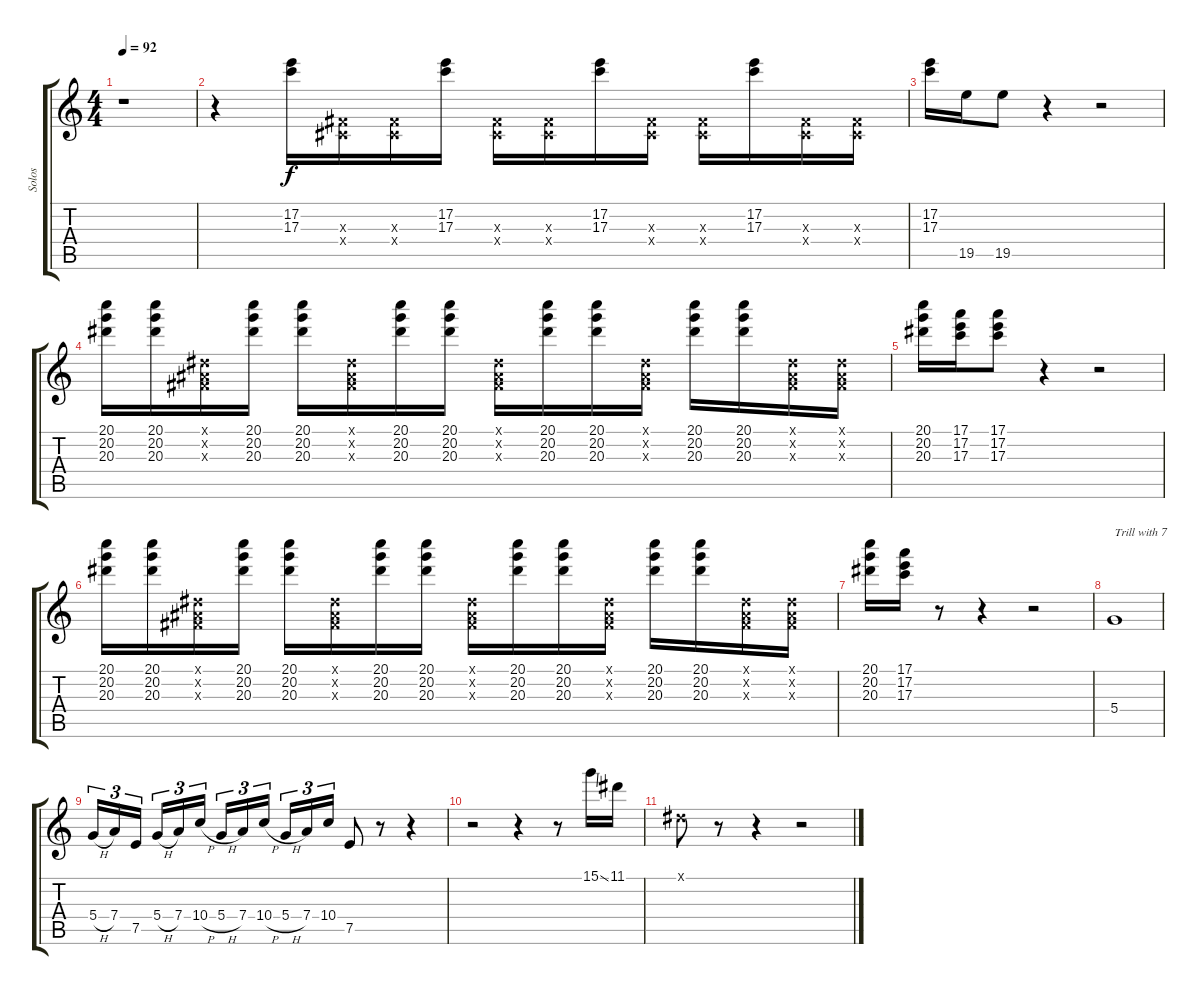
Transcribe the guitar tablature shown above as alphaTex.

\track ("Solos" "Solos") {instrument distortionguitar}
\staff {score tabs}
\tuning (E4 B3 G3 D3 A2 E2) {hide}
\ts (4 4)
\tempo 92
\clef g2
\ks c
r.1{dy f} |
r.4 (17.2 17.3).16 (-1.3{x} -1.4{x}).16 (-1.3{x} -1.4{x}).16 (17.2 17.3).16 (-1.3{x} -1.4{x}).16 (-1.3{x} -1.4{x}).16 (17.2 17.3).16 (-1.3{x} -1.4{x}).16 (-1.3{x} -1.4{x}).16 (17.2 17.3).16 (-1.3{x} -1.4{x}).16 (-1.3{x} -1.4{x}).16 |
(17.2 17.3).16 19.5.16 19.5.8 r.4 r.2 |
(20.1 20.2 20.3).16 (20.1 20.2 20.3).16 (-1.1{x} -1.2{x} -1.3{x}).16 (20.1 20.2 20.3).16 (20.1 20.2 20.3).16 (-1.1{x} -1.2{x} -1.3{x}).16 (20.1 20.2 20.3).16 (20.1 20.2 20.3).16 (-1.1{x} -1.2{x} -1.3{x}).16 (20.1 20.2 20.3).16 (20.1 20.2 20.3).16 (-1.1{x} -1.2{x} -1.3{x}).16 (20.1 20.2 20.3).16 (20.1 20.2 20.3).16 (-1.1{x} -1.2{x} -1.3{x}).16 (-1.1{x} -1.2{x} -1.3{x}).16 |
(20.1 20.2 20.3).16 (17.1 17.2 17.3).16 (17.1 17.2 17.3).8 r.4 r.2 |
(20.1 20.2 20.3).16 (20.1 20.2 20.3).16 (-1.1{x} -1.2{x} -1.3{x}).16 (20.1 20.2 20.3).16 (20.1 20.2 20.3).16 (-1.1{x} -1.2{x} -1.3{x}).16 (20.1 20.2 20.3).16 (20.1 20.2 20.3).16 (-1.1{x} -1.2{x} -1.3{x}).16 (20.1 20.2 20.3).16 (20.1 20.2 20.3).16 (-1.1{x} -1.2{x} -1.3{x}).16 (20.1 20.2 20.3).16 (20.1 20.2 20.3).16 (-1.1{x} -1.2{x} -1.3{x}).16 (-1.1{x} -1.2{x} -1.3{x}).16 |
(20.1 20.2 20.3).16 (17.1 17.2 17.3).16 r.8 r.4 r.2 |
5.4.1{txt "Trill with 7"} |
5.4{h}.16{tu (3 2)} 7.4.16{tu (3 2)} 7.5.16{tu (3 2)} 5.4{h}.16{tu (3 2)} 7.4.16{tu (3 2)} 10.4{h}.16{tu (3 2)} 5.4{h}.16{tu (3 2)} 7.4.16{tu (3 2)} 10.4{h}.16{tu (3 2)} 5.4{h}.16{tu (3 2)} 7.4.16{tu (3 2)} 10.4.16{tu (3 2)} 7.5.8 r.8 r.4 |
r.2 r.4 r.8 15.1{ss}.16 11.1.16 |
-1.1{x}.8 r.8 r.4 r.2
